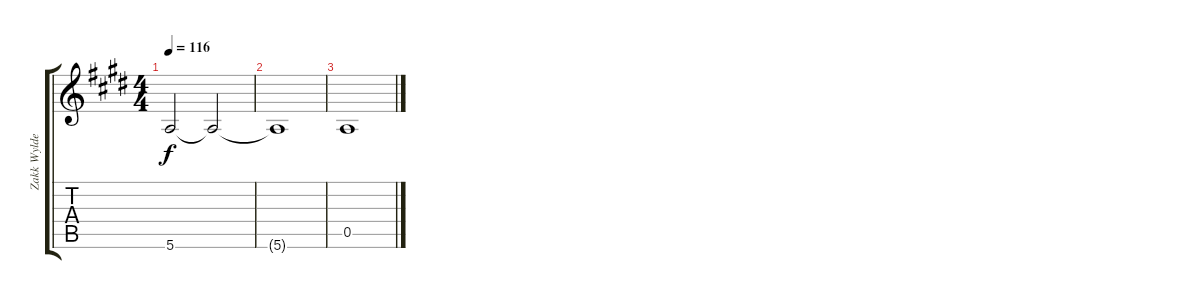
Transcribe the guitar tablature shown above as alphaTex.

\track ("Zakk Wylde (Solo)" "Zakk Wylde") {instrument overdrivenguitar}
\staff {score tabs}
\tuning (E4 B3 G3 D3 A2 E2) {hide}
\ts (4 4)
\tempo 116
\clef g2
\ks e
5.6{t}.2{dy f} 5.6{t}.2 |
5.6{t}.1 |
0.5.1
